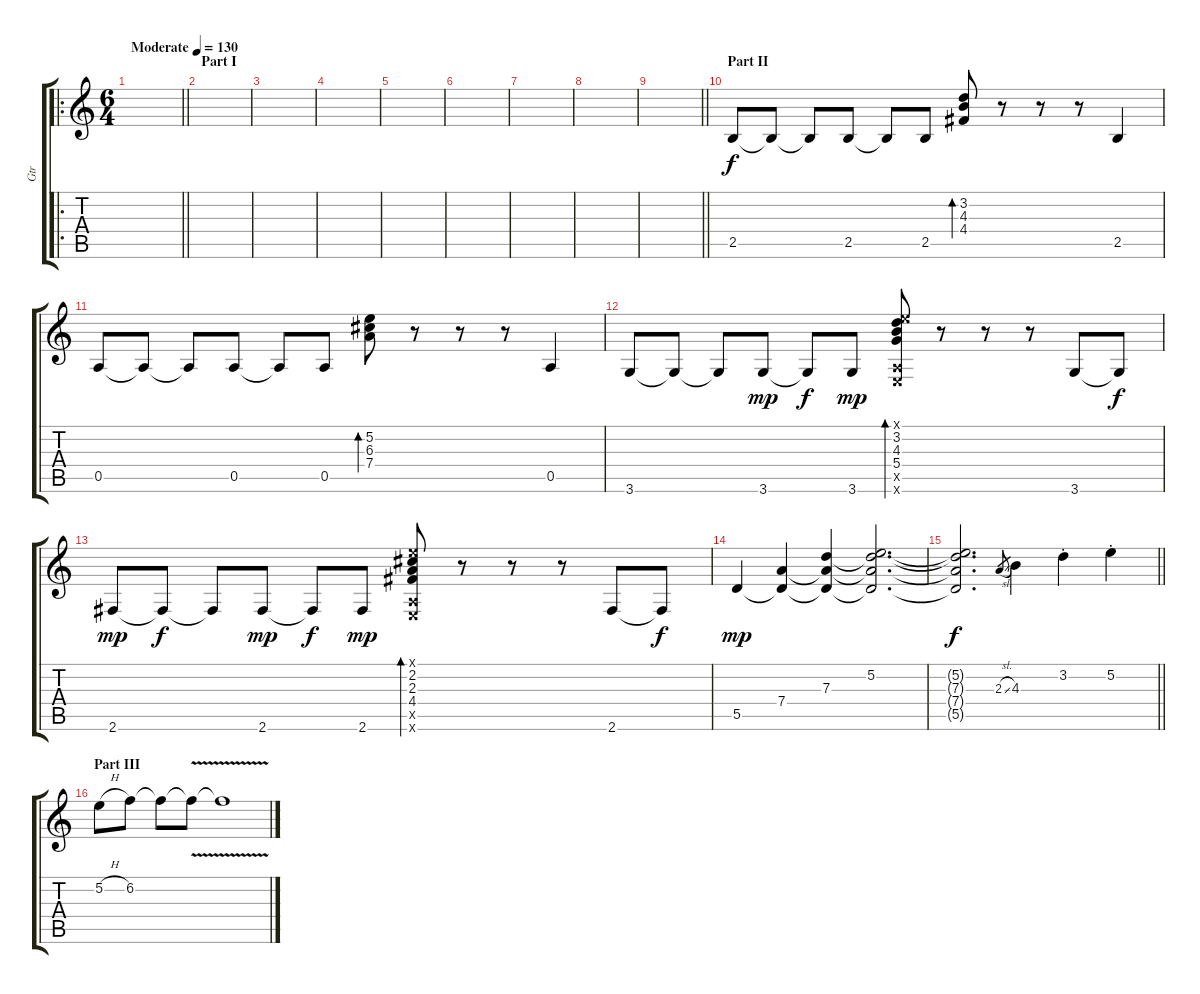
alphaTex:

\track ("Gtr" "Gtr") {instrument electricguitarjazz}
\staff {score tabs}
\tuning (E4 B3 G3 D3 A2 E2) {hide}
\ro
\ts (6 4)
\tempo (130 "Moderate")
\clef g2
\barLineRight lightlight
\ks c
|
\section ("" "Part I")
|
|
|
|
|
|
|
\barLineRight lightlight
|
\section ("" "Part II")
2.5.8 2.5{t}.8 2.5{t}.8 2.5.8 2.5{t}.8 2.5.8 (3.2 4.3 4.4).8{bd 30} r.8 r.8 r.8 2.5.4 |
0.5.8 0.5{t}.8 0.5{t}.8 0.5.8 0.5{t}.8 0.5.8 (5.2 6.3 7.4).8{bd 30} r.8 r.8 r.8 0.5.4 |
3.6.8 3.6{t}.8{dy f} 3.6{t}.8 3.6.8{dy mp} 3.6{t}.8{dy f} 3.6.8{dy mp} (0.1{x} 3.2 4.3 5.4 0.5{x} 0.6{x}).8{bd 30} r.8 r.8 r.8 3.6.8 3.6{t}.8{dy f} |
2.6.8{dy mp} 2.6{t}.8{dy f} 2.6{t}.8 2.6.8{dy mp} 2.6{t}.8{dy f} 2.6.8{dy mp} (0.1{x} 2.2 2.3 4.4 0.5{x} 0.6{x}).8{bd 30} r.8 r.8 r.8 2.6.8 2.6{t}.8{dy f} |
5.5.4{dy mp} (7.4 5.5{t}).4 (7.3 7.4{t} 5.5{t}).4 (5.2 7.3{t} 7.4{t} 5.5{t}).2{d} |
\barLineRight lightlight
(5.2{t} 7.3{t} 7.4{t} 5.5{t}).2{d dy f} 2.3{sl}.8{gr} 4.3.4 3.2{st}.4 5.2{st}.4 |
\section ("" "Part III")
5.2{h}.8 6.2.8 6.2{t}.8 6.2{v t}.8 6.2{t}.1
